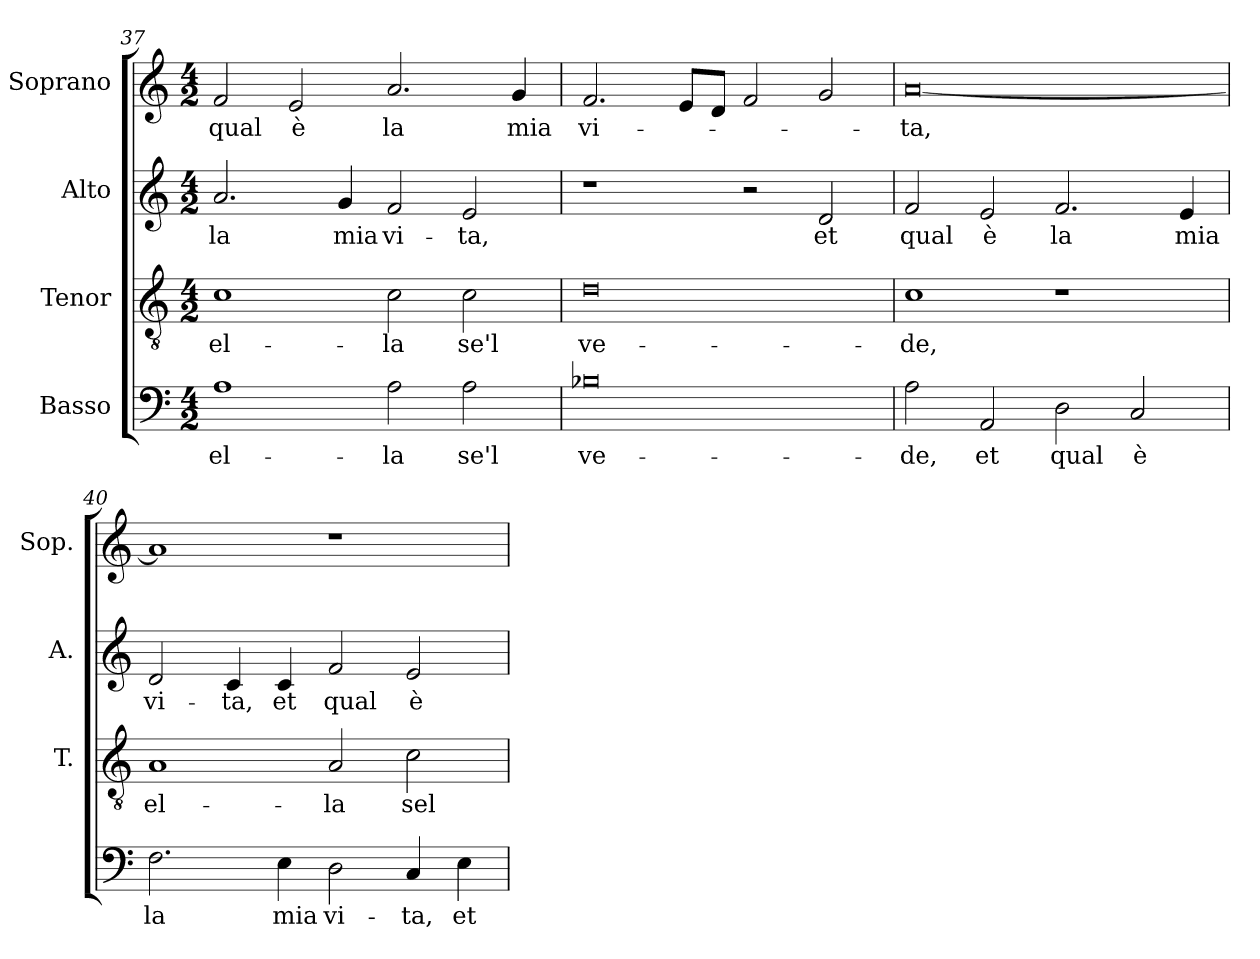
**kern	**text	**kern	**text	**kern	**text	**kern	**text
*part4	*part4	*part3	*part3	*part2	*part2	*part1	*part1
*staff4	*staff4	*staff3	*staff3	*staff2	*staff2	*staff1	*staff1
*I"Basso	*	*I"Tenor	*	*I"Alto	*	*I"Soprano	*
*	*	*I'T.	*	*I'A.	*	*I'Sop.	*
*clefF4	*	*clefGv2	*	*clefG2	*	*clefG2	*
*	*	*ITrd7c12	*	*	*	*	*
*k[]	*	*k[]	*	*k[]	*	*k[]	*
*C:	*	*C:	*	*C:	*	*C:	*
*M4/2	*	*M4/2	*	*M4/2	*	*M4/2	*
=37	=37	=37	=37	=37	=37	=37	=37
!	!LO:LY:b:color=#000000	!	!	!	!	!	!
!	!	!	!LO:LY:b:color=#000000	!	!	!	!
!	!	!	!	!	!LO:LY:b:color=#000000	!	!
!	!	!	!	!	!	!	!LO:LY:b:color=#000000
1Ai	el-	1Ci	el-	2.ai/	la	2fi/	qual
!	!	!	!	!	!	!	!LO:LY:b:color=#000000
.	.	.	.	.	.	2ei/	è
!	!	!	!	!	!LO:LY:b:color=#000000	!	!
.	.	.	.	4gi/	mia	.	.
!	!LO:LY:b:color=#000000	!	!	!	!	!	!
!	!	!	!LO:LY:b:color=#000000	!	!	!	!
!	!	!	!	!	!LO:LY:b:color=#000000	!	!
!	!	!	!	!	!	!	!LO:LY:b:color=#000000
2Ai\	-la	2Ci\	-la	2fi/	vi-	2.ai/	la
!	!LO:LY:b:color=#000000	!	!	!	!	!	!
!	!	!	!LO:LY:b:color=#000000	!	!	!	!
!	!	!	!	!	!LO:LY:b:color=#000000	!	!
2Ai\	se'l	2Ci\	se'l	2ei/	-ta,	.	.
!	!	!	!	!	!	!	!LO:LY:b:color=#000000
.	.	.	.	.	.	4gi/	mia
=38	=38	=38	=38	=38	=38	=38	=38
!	!LO:LY:b:color=#000000	!	!	!	!	!	!
!	!	!	!LO:LY:b:color=#000000	!	!	!	!
!	!	!	!	!	!	!	!LO:LY:b:color=#000000
0B-Xi	ve-	0Di	ve-	1r	.	2.fi/	vi-
.	.	.	.	.	.	8ei/L	.
.	.	.	.	.	.	8di/J	.
.	.	.	.	2r	.	2fi/	.
!	!	!	!	!	!LO:LY:b:color=#000000	!	!
.	.	.	.	2di/	et	2gi/	.
!!LO:PB:g=z
=39	=39	=39	=39	=39	=39	=39	=39
!	!LO:LY:b:color=#000000	!	!	!	!	!	!
!	!	!	!LO:LY:b:color=#000000	!	!	!	!
!	!	!	!	!	!LO:LY:b:color=#000000	!	!
!	!	!	!	!	!	!	!LO:LY:b:color=#000000
2Ai\	-de,	1Ci	-de,	2fi/	qual	[<0ai	-ta,
!	!LO:LY:b:color=#000000	!	!	!	!	!	!
!	!	!	!	!	!LO:LY:b:color=#000000	!	!
2AAi/	et	.	.	2ei/	è	.	.
!	!LO:LY:b:color=#000000	!	!	!	!	!	!
!	!	!	!	!	!LO:LY:b:color=#000000	!	!
2Di\	qual	1r	.	2.fi/	la	.	.
!	!LO:LY:b:color=#000000	!	!	!	!	!	!
2Ci/	è	.	.	.	.	.	.
!	!	!	!	!	!LO:LY:b:color=#000000	!	!
.	.	.	.	4ei/	mia	.	.
=40	=40	=40	=40	=40	=40	=40	=40
!	!LO:LY:b:color=#000000	!	!	!	!	!	!
!	!	!	!LO:LY:b:color=#000000	!	!	!	!
!	!	!	!	!	!LO:LY:b:color=#000000	!	!
2.Fi\	la	1AAi	el-	2di/	vi-	1ai]	.
!	!	!	!	!	!LO:LY:b:color=#000000	!	!
.	.	.	.	4ci/	-ta,	.	.
!	!LO:LY:b:color=#000000	!	!	!	!	!	!
!	!	!	!	!	!LO:LY:b:color=#000000	!	!
4Ei\	mia	.	.	4ci/	et	.	.
!	!LO:LY:b:color=#000000	!	!	!	!	!	!
!	!	!	!LO:LY:b:color=#000000	!	!	!	!
!	!	!	!	!	!LO:LY:b:color=#000000	!	!
2Di\	vi-	2AAi/	-la	2fi/	qual	1r	.
!	!LO:LY:b:color=#000000	!	!	!	!	!	!
!	!	!	!LO:LY:b:color=#000000	!	!	!	!
!	!	!	!	!	!LO:LY:b:color=#000000	!	!
4Ci/	-ta,	2Ci\	sel	2ei/	è	.	.
!	!LO:LY:b:color=#000000	!	!	!	!	!	!
4Ei\	et	.	.	.	.	.	.
=	=	=	=	=	=	=	=
*-	*-	*-	*-	*-	*-	*-	*-
